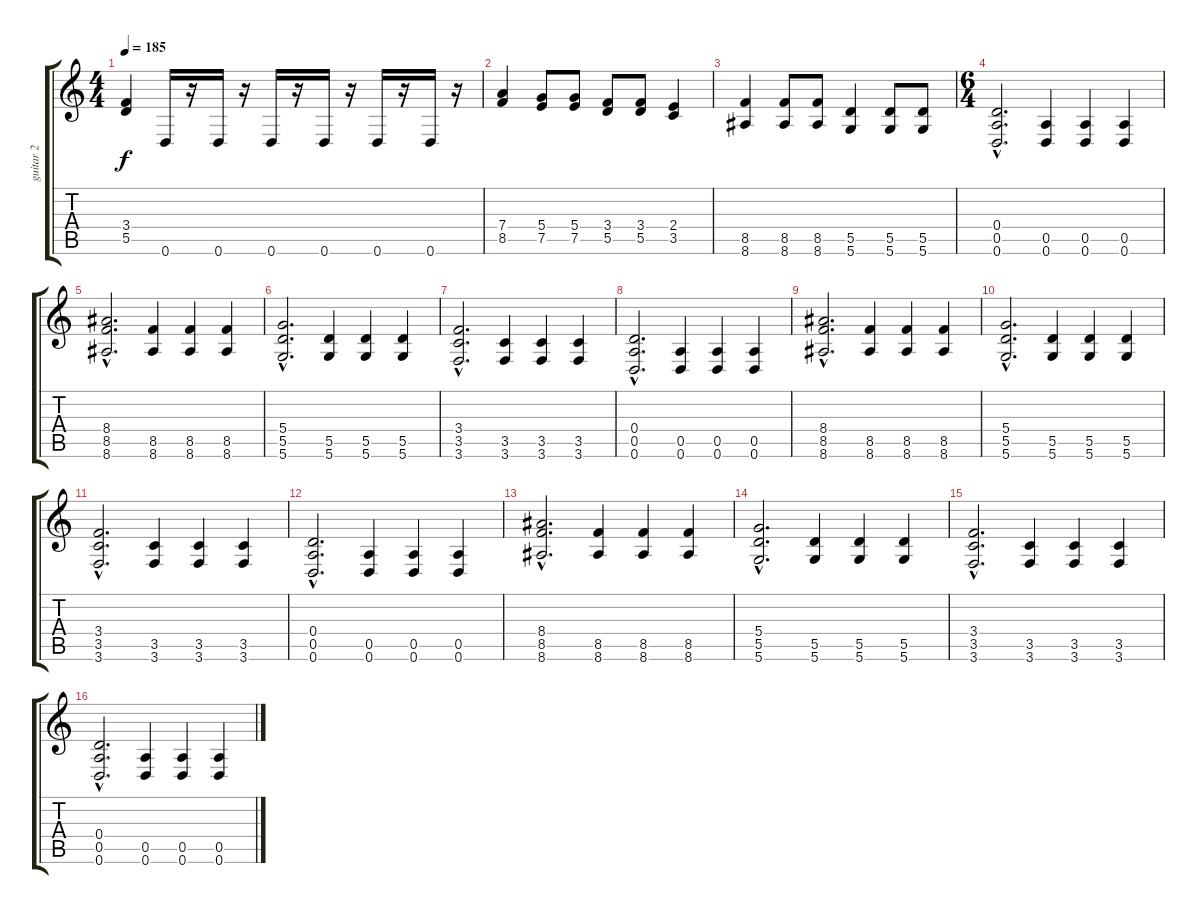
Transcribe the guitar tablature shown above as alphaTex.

\track ("guitar 2" "guitar 2") {instrument overdrivenguitar}
\staff {score tabs}
\tuning (E4 B3 G3 D3 A2 D2) {hide}
\ts (4 4)
\tempo 185
\clef g2
\ks c
(3.4 5.5).4{dy f} 0.6.16 r.16 0.6.16 r.16 0.6.16 r.16 0.6.16 r.16 0.6.16 r.16 0.6.16 r.16 |
(7.4 8.5).4 (5.4 7.5).8 (5.4 7.5).8 (3.4 5.5).8 (3.4 5.5).8 (2.4 3.5).4 |
(8.5 8.6).4 (8.5 8.6).8 (8.5 8.6).8 (5.5 5.6).4 (5.5 5.6).8 (5.5 5.6).8 |
\ts (6 4)
(0.4{hac} 0.5{hac} 0.6{hac}).2{d} (0.5 0.6).4 (0.5 0.6).4 (0.5 0.6).4 |
(8.4{hac} 8.5{hac} 8.6{hac}).2{d} (8.5 8.6).4 (8.5 8.6).4 (8.5 8.6).4 |
(5.4{hac} 5.5{hac} 5.6{hac}).2{d} (5.5 5.6).4 (5.5 5.6).4 (5.5 5.6).4 |
(3.4{hac} 3.5{hac} 3.6{hac}).2{d} (3.5 3.6).4 (3.5 3.6).4 (3.5 3.6).4 |
(0.4{hac} 0.5{hac} 0.6{hac}).2{d} (0.5 0.6).4 (0.5 0.6).4 (0.5 0.6).4 |
(8.4{hac} 8.5{hac} 8.6{hac}).2{d} (8.5 8.6).4 (8.5 8.6).4 (8.5 8.6).4 |
(5.4{hac} 5.5{hac} 5.6{hac}).2{d} (5.5 5.6).4 (5.5 5.6).4 (5.5 5.6).4 |
(3.4{hac} 3.5{hac} 3.6{hac}).2{d} (3.5 3.6).4 (3.5 3.6).4 (3.5 3.6).4 |
(0.4{hac} 0.5{hac} 0.6{hac}).2{d} (0.5 0.6).4 (0.5 0.6).4 (0.5 0.6).4 |
(8.4{hac} 8.5{hac} 8.6{hac}).2{d} (8.5 8.6).4 (8.5 8.6).4 (8.5 8.6).4 |
(5.4{hac} 5.5{hac} 5.6{hac}).2{d} (5.5 5.6).4 (5.5 5.6).4 (5.5 5.6).4 |
(3.4{hac} 3.5{hac} 3.6{hac}).2{d} (3.5 3.6).4 (3.5 3.6).4 (3.5 3.6).4 |
(0.4{hac} 0.5{hac} 0.6{hac}).2{d} (0.5 0.6).4 (0.5 0.6).4 (0.5 0.6).4
